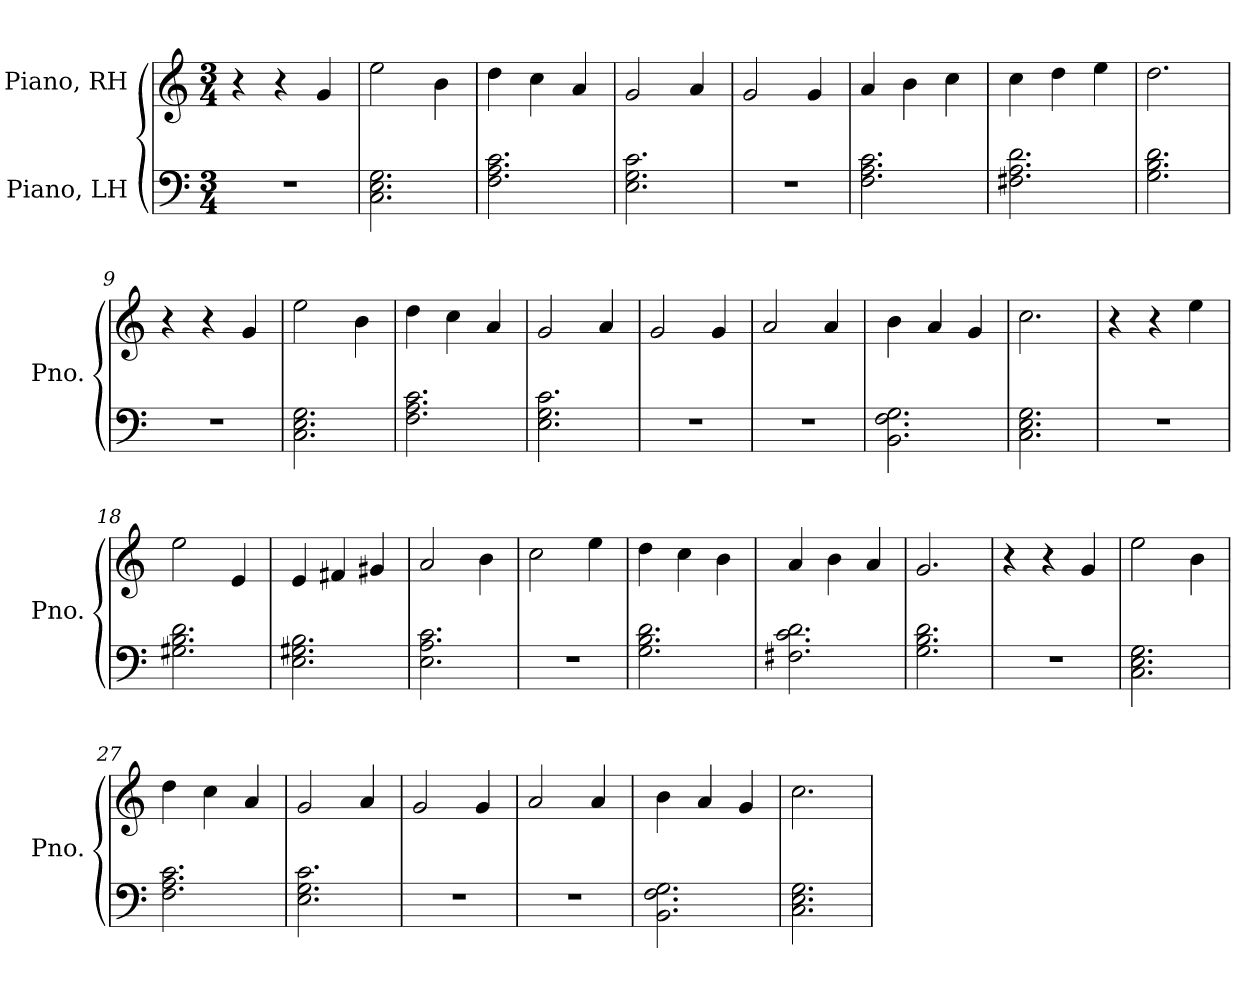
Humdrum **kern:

**kern	**kern
*part2	*part1
*staff2	*staff1
*I"Piano, LH	*I"Piano, RH
*I'Pno.	*I'Pno.
*clefF4	*clefG2
*k[]	*k[]
*M3/4	*M3/4
*MM160	*MM160
=1	=1
2.r	4r
.	4r
.	4g/
=2	=2
2.C\ 2.E\ 2.G\	2ee\
.	4b\
=3	=3
2.F\ 2.A\ 2.c\	4dd\
.	4cc\
.	4a/
=4	=4
2.E\ 2.G\ 2.c\	2g/
.	4a/
=5	=5
2.r	2g/
.	4g/
=6	=6
2.F\ 2.A\ 2.c\	4a/
.	4b\
.	4cc\
=7	=7
2.F#X\ 2.A\ 2.d\	4cc\
.	4dd\
.	4ee\
=8	=8
2.G\ 2.B\ 2.d\	2.dd\
=9	=9
2.r	4r
.	4r
.	4g/
=10	=10
2.C\ 2.E\ 2.G\	2ee\
.	4b\
=11	=11
2.F\ 2.A\ 2.c\	4dd\
.	4cc\
.	4a/
!!LO:LB:g=z
=12	=12
2.E\ 2.G\ 2.c\	2g/
.	4a/
=13	=13
2.r	2g/
.	4g/
=14	=14
2.r	2a/
.	4a/
=15	=15
2.BB\ 2.F\ 2.G\	4b\
.	4a/
.	4g/
=16	=16
2.C\ 2.E\ 2.G\	2.cc\
=17	=17
2.r	4r
.	4r
.	4ee\
=18	=18
2.G#X\ 2.B\ 2.d\	2ee\
.	4e/
=19	=19
2.E\ 2.G#X\ 2.B\	4e/
.	4f#X/
.	4g#X/
=20	=20
2.E\ 2.A\ 2.c\	2a/
.	4b\
=21	=21
2.r	2cc\
.	4ee\
=22	=22
2.G\ 2.B\ 2.d\	4dd\
.	4cc\
.	4b\
!!LO:LB:g=z
=23	=23
2.F#X\ 2.c\ 2.d\	4a/
.	4b\
.	4a/
=24	=24
2.G\ 2.B\ 2.d\	2.g/
=25	=25
2.r	4r
.	4r
.	4g/
=26	=26
2.C\ 2.E\ 2.G\	2ee\
.	4b\
=27	=27
2.F\ 2.A\ 2.c\	4dd\
.	4cc\
.	4a/
=28	=28
2.E\ 2.G\ 2.c\	2g/
.	4a/
=29	=29
2.r	2g/
.	4g/
=30	=30
2.r	2a/
.	4a/
=31	=31
2.BB\ 2.F\ 2.G\	4b\
.	4a/
.	4g/
=32	=32
2.C\ 2.E\ 2.G\	2.cc\
=	=
*-	*-
